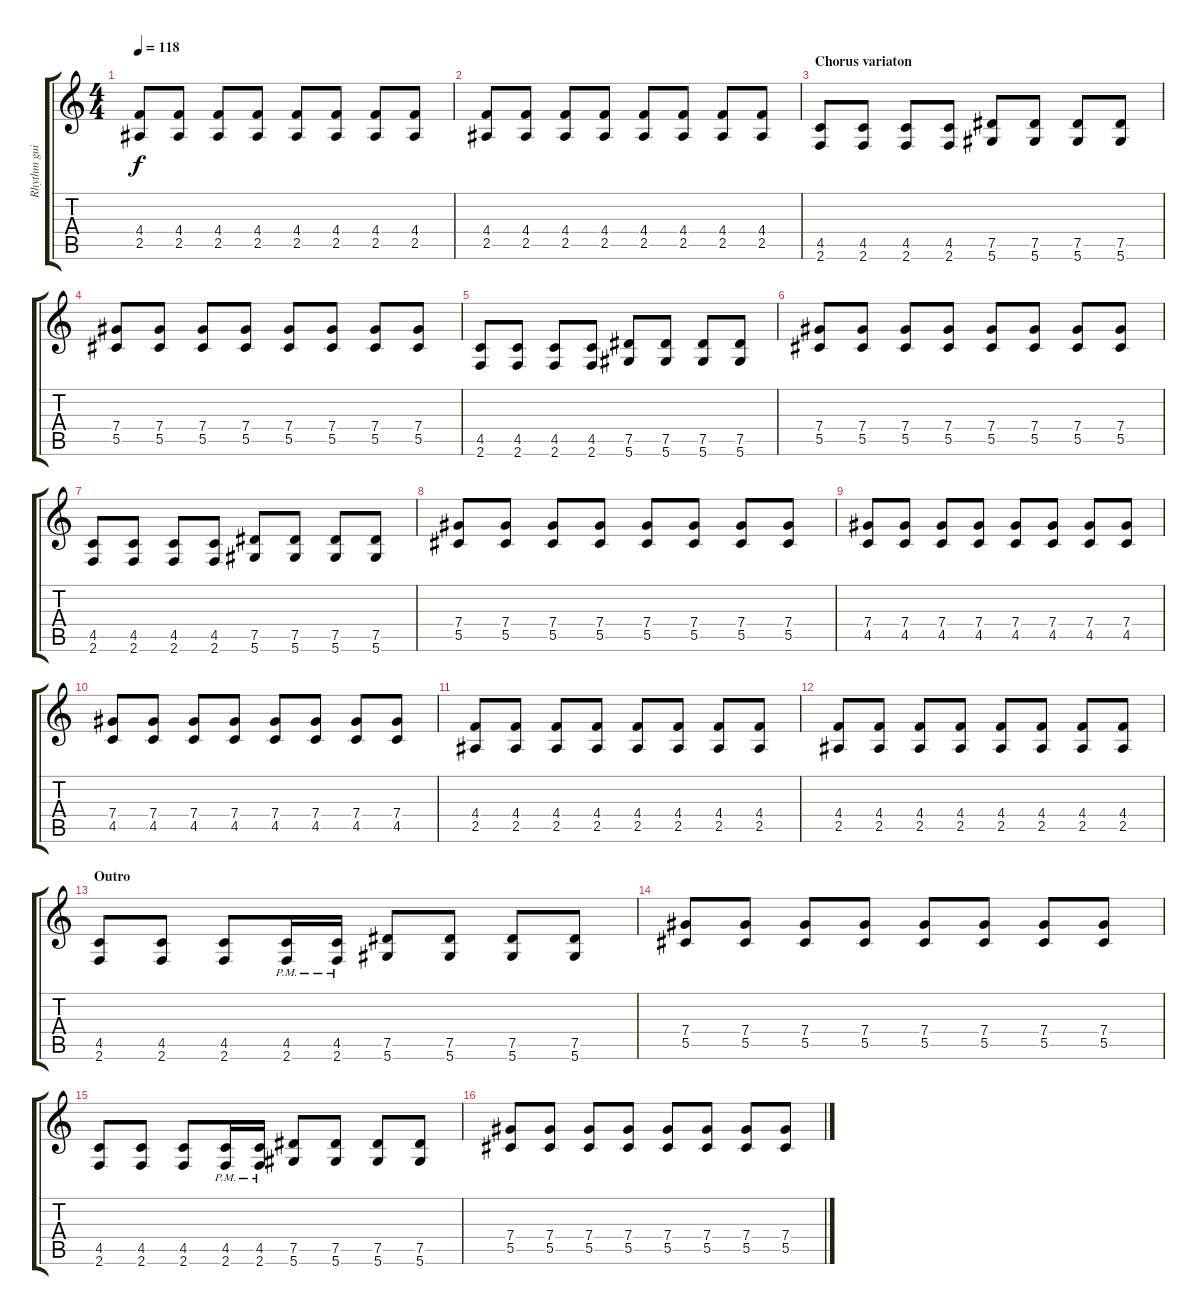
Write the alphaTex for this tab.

\track ("Rhythm guitar" "Rhythm gui") {instrument distortionguitar}
\staff {score tabs}
\tuning (Eb4 Bb3 Gb3 Db3 Ab2 Eb2) {hide}
\ts (4 4)
\tempo 118
\clef g2
\ks c
(4.4 2.5).8{dy f} (4.4 2.5).8 (4.4 2.5).8 (4.4 2.5).8 (4.4 2.5).8 (4.4 2.5).8 (4.4 2.5).8 (4.4 2.5).8 |
(4.4 2.5).8 (4.4 2.5).8 (4.4 2.5).8 (4.4 2.5).8 (4.4 2.5).8 (4.4 2.5).8 (4.4 2.5).8 (4.4 2.5).8 |
\section ("" "Chorus variaton")
(4.5 2.6).8 (4.5 2.6).8 (4.5 2.6).8 (4.5 2.6).8 (7.5 5.6).8 (7.5 5.6).8 (7.5 5.6).8 (7.5 5.6).8 |
(7.4 5.5).8 (7.4 5.5).8 (7.4 5.5).8 (7.4 5.5).8 (7.4 5.5).8 (7.4 5.5).8 (7.4 5.5).8 (7.4 5.5).8 |
(4.5 2.6).8 (4.5 2.6).8 (4.5 2.6).8 (4.5 2.6).8 (7.5 5.6).8 (7.5 5.6).8 (7.5 5.6).8 (7.5 5.6).8 |
(7.4 5.5).8 (7.4 5.5).8 (7.4 5.5).8 (7.4 5.5).8 (7.4 5.5).8 (7.4 5.5).8 (7.4 5.5).8 (7.4 5.5).8 |
(4.5 2.6).8 (4.5 2.6).8 (4.5 2.6).8 (4.5 2.6).8 (7.5 5.6).8 (7.5 5.6).8 (7.5 5.6).8 (7.5 5.6).8 |
(7.4 5.5).8 (7.4 5.5).8 (7.4 5.5).8 (7.4 5.5).8 (7.4 5.5).8 (7.4 5.5).8 (7.4 5.5).8 (7.4 5.5).8 |
(7.4 4.5).8 (7.4 4.5).8 (7.4 4.5).8 (7.4 4.5).8 (7.4 4.5).8 (7.4 4.5).8 (7.4 4.5).8 (7.4 4.5).8 |
(7.4 4.5).8 (7.4 4.5).8 (7.4 4.5).8 (7.4 4.5).8 (7.4 4.5).8 (7.4 4.5).8 (7.4 4.5).8 (7.4 4.5).8 |
(4.4 2.5).8 (4.4 2.5).8 (4.4 2.5).8 (4.4 2.5).8 (4.4 2.5).8 (4.4 2.5).8 (4.4 2.5).8 (4.4 2.5).8 |
(4.4 2.5).8 (4.4 2.5).8 (4.4 2.5).8 (4.4 2.5).8 (4.4 2.5).8 (4.4 2.5).8 (4.4 2.5).8 (4.4 2.5).8 |
\section ("" "Outro")
(4.5 2.6).8 (4.5 2.6).8 (4.5 2.6).8 (4.5{pm} 2.6{pm}).16 (4.5{pm} 2.6{pm}).16 (7.5 5.6).8 (7.5 5.6).8 (7.5 5.6).8 (7.5 5.6).8 |
(7.4 5.5).8 (7.4 5.5).8 (7.4 5.5).8 (7.4 5.5).8 (7.4 5.5).8 (7.4 5.5).8 (7.4 5.5).8 (7.4 5.5).8 |
(4.5 2.6).8 (4.5 2.6).8 (4.5 2.6).8 (4.5{pm} 2.6{pm}).16 (4.5{pm} 2.6{pm}).16 (7.5 5.6).8 (7.5 5.6).8 (7.5 5.6).8 (7.5 5.6).8 |
(7.4 5.5).8 (7.4 5.5).8 (7.4 5.5).8 (7.4 5.5).8 (7.4 5.5).8 (7.4 5.5).8 (7.4 5.5).8 (7.4 5.5).8
